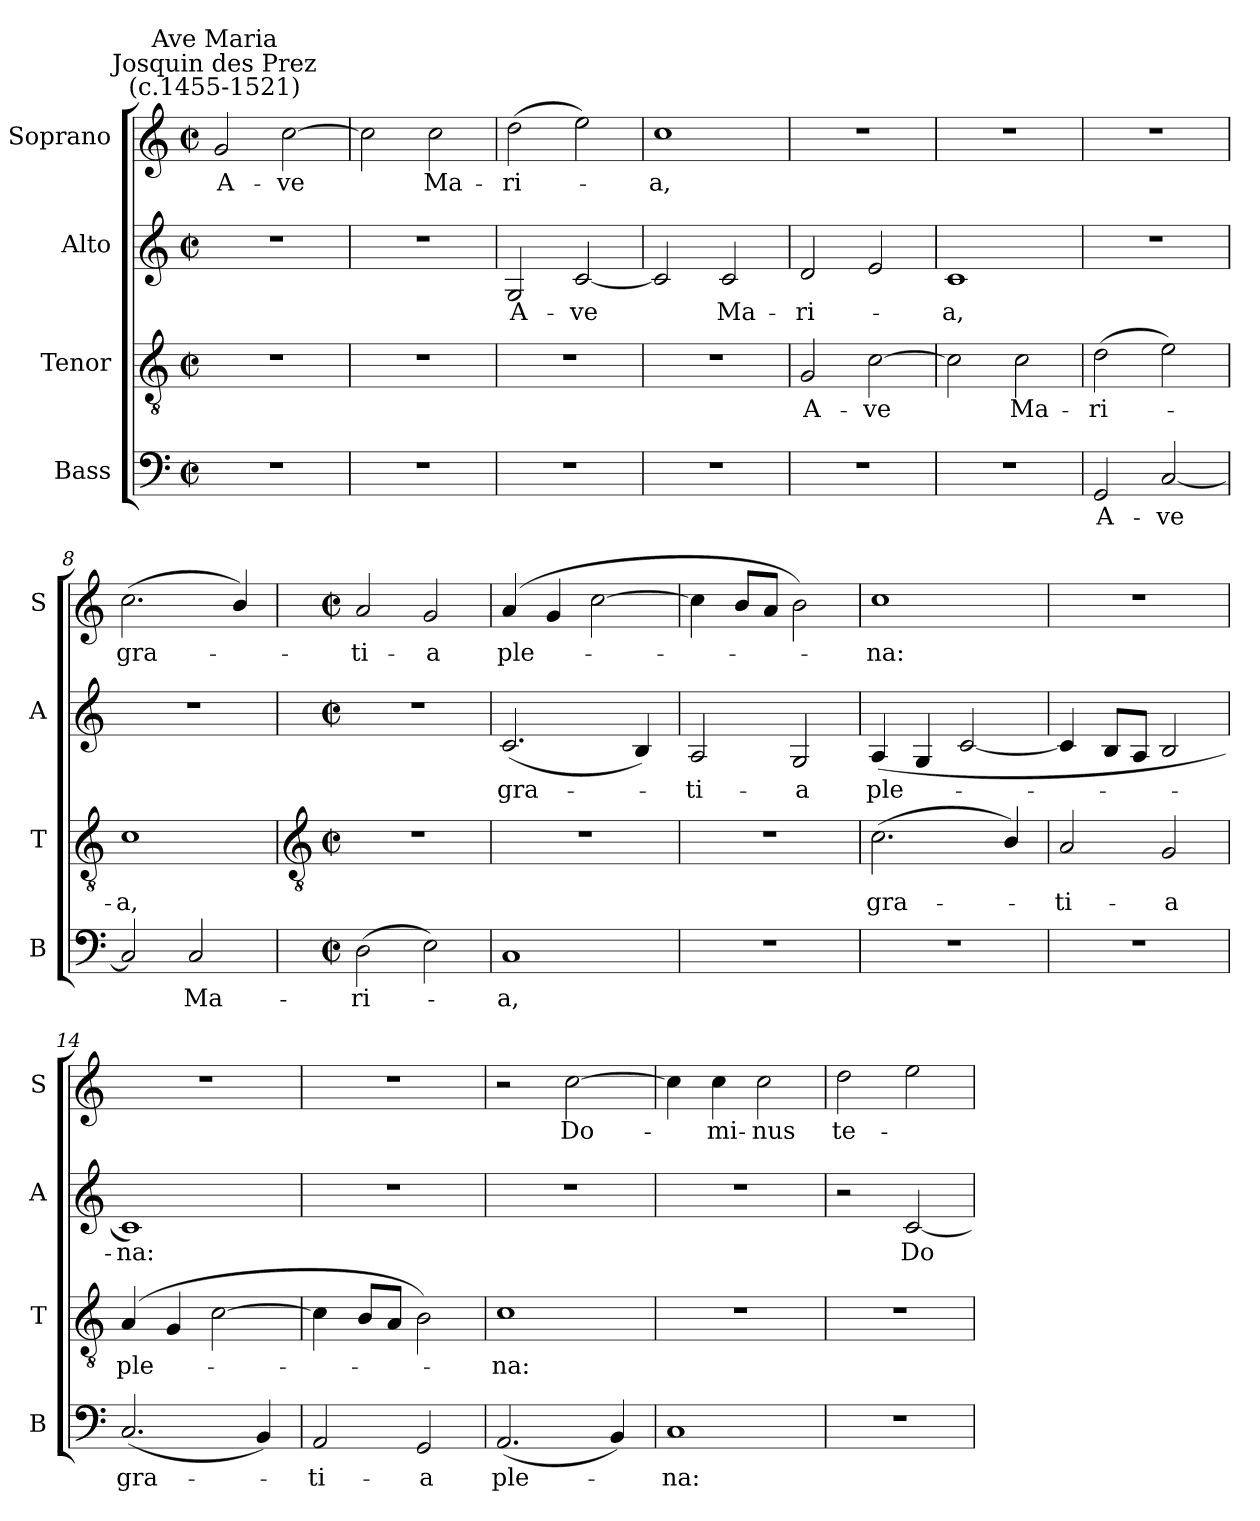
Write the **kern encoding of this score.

**kern	**text	**kern	**text	**kern	**text	**kern	**text
*part4	*part4	*part3	*part3	*part2	*part2	*part1	*part1
*staff4	*staff4	*staff3	*staff3	*staff2	*staff2	*staff1	*staff1
*I"Bass	*	*I"Tenor	*	*I"Alto	*	*I"Soprano	*
*I'B	*	*I'T	*	*I'A	*	*I'S	*
*clefF4	*	*clefGv2	*	*clefG2	*	*clefG2	*
*k[]	*	*k[]	*	*k[]	*	*k[]	*
*C:	*	*C:	*	*C:	*	*C:	*
*M2/2	*	*M2/2	*	*M2/2	*	*M2/2	*
*met(c|)	*	*met(c|)	*	*met(c|)	*	*met(c|)	*
=1	=1	=1	=1	=1	=1	=1	=1
!	!	!	!	!	!	!LO:TX:a:cj:t=Josquin des Prez\n(c.1455-1521)	!
!	!	!	!	!	!	!LO:TX:a:cj:t=Ave Maria	!
!	!	!	!	!	!	!	!LO:LY:b
1r	.	1r	.	1r	.	2g	A-
!	!	!	!	!	!	!	!LO:LY:b
.	.	.	.	.	.	[2cc	-ve
=2	=2	=2	=2	=2	=2	=2	=2
1r	.	1r	.	1r	.	2cc]	.
!	!	!	!	!	!	!	!LO:LY:b
.	.	.	.	.	.	2cc	Ma-
=3	=3	=3	=3	=3	=3	=3	=3
!	!	!	!	!	!LO:LY:b	!	!LO:LY:b
1r	.	1r	.	2G	A-	(>2dd	-ri-
!	!	!	!	!	!LO:LY:b	!	!
.	.	.	.	[2c	-ve	2ee)	.
=4	=4	=4	=4	=4	=4	=4	=4
!	!	!	!	!	!	!	!LO:LY:b
1r	.	1r	.	2c]	.	1cc	a,
!	!	!	!	!	!LO:LY:b	!	!
.	.	.	.	2c	Ma-	.	.
=5	=5	=5	=5	=5	=5	=5	=5
!	!	!	!LO:LY:b	!	!LO:LY:b	!	!
1r	.	2G	A-	2d	-ri-	1r	.
!	!	!	!LO:LY:b	!	!	!	!
.	.	[2c	-ve	2e	.	.	.
=6	=6	=6	=6	=6	=6	=6	=6
!	!	!	!	!	!LO:LY:b	!	!
1r	.	2c]	.	1c	a,	1r	.
!	!	!	!LO:LY:b	!	!	!	!
.	.	2c	Ma-	.	.	.	.
=7	=7	=7	=7	=7	=7	=7	=7
!	!LO:LY:b	!	!LO:LY:b	!	!	!	!
2GG	A-	(>2d	-ri-	1r	.	1r	.
!	!LO:LY:b	!	!	!	!	!	!
[2C	-ve	2e)	.	.	.	.	.
=8	=8	=8	=8	=8	=8	=8	=8
!	!	!	!LO:LY:b	!	!	!	!LO:LY:b
2C]	.	1c	a,	1r	.	(<2.cc	gra-
!	!LO:LY:b	!	!	!	!	!	!
2C	Ma-	.	.	.	.	.	.
.	.	.	.	.	.	4b/)	.
!!LO:LB:g=z
=9	=9	=9	=9	=9	=9	=9	=9
*	*	*clefGv2	*	*	*	*	*
*M2/2	*	*M2/2	*	*M2/2	*	*M2/2	*
*met(c|)	*	*met(c|)	*	*met(c|)	*	*met(c|)	*
!	!LO:LY:b	!	!	!	!	!	!LO:LY:b
(>2D	-ri-	1r	.	1r	.	2a	ti-
!	!	!	!	!	!	!	!LO:LY:b
2E)	.	.	.	.	.	2g	-a
=10	=10	=10	=10	=10	=10	=10	=10
!	!LO:LY:b	!	!	!	!LO:LY:b	!	!LO:LY:b
1C	a,	1r	.	(<2.c	gra-	(<4a	ple-
.	.	.	.	.	.	4g	.
.	.	.	.	.	.	[2cc	.
.	.	.	.	4B)	.	.	.
=11	=11	=11	=11	=11	=11	=11	=11
!	!	!	!	!	!LO:LY:b	!	!
1r	.	1r	.	2A	ti-	4cc]	.
.	.	.	.	.	.	8bL	.
.	.	.	.	.	.	8aJ	.
!	!	!	!	!	!LO:LY:b	!	!
.	.	.	.	2G	-a	2b)	.
=12	=12	=12	=12	=12	=12	=12	=12
!	!	!	!LO:LY:b	!	!LO:LY:b	!	!LO:LY:b
1r	.	(<2.c	gra-	(<4A	ple-	1cc	na:
.	.	.	.	4G	.	.	.
.	.	.	.	[2c	.	.	.
.	.	4B/)	.	.	.	.	.
=13	=13	=13	=13	=13	=13	=13	=13
!	!	!	!LO:LY:b	!	!	!	!
1r	.	2A	ti-	4c]	.	1r	.
.	.	.	.	8BL	.	.	.
.	.	.	.	8AJ	.	.	.
!	!	!	!LO:LY:b	!	!	!	!
.	.	2G	-a	2B	.	.	.
=14	=14	=14	=14	=14	=14	=14	=14
!	!LO:LY:b	!	!LO:LY:b	!	!LO:LY:b	!	!
(<2.C	gra-	(<4A	ple-	1c)	na:	1r	.
.	.	4G	.	.	.	.	.
.	.	[2c	.	.	.	.	.
4BB)	.	.	.	.	.	.	.
=15	=15	=15	=15	=15	=15	=15	=15
!	!LO:LY:b	!	!	!	!	!	!
2AA	ti-	4c]	.	1r	.	1r	.
.	.	8BL	.	.	.	.	.
.	.	8AJ	.	.	.	.	.
!	!LO:LY:b	!	!	!	!	!	!
2GG	-a	2B)	.	.	.	.	.
=16	=16	=16	=16	=16	=16	=16	=16
!	!LO:LY:b	!	!LO:LY:b	!	!	!	!
(<2.AA	ple-	1c	na:	1r	.	2r	.
!	!	!	!	!	!	!	!LO:LY:b
.	.	.	.	.	.	[2cc	Do-
4BB)	.	.	.	.	.	.	.
=17	=17	=17	=17	=17	=17	=17	=17
!	!LO:LY:b	!	!	!	!	!	!
1C	na:	1r	.	1r	.	4cc]	.
!	!	!	!	!	!	!	!LO:LY:b
.	.	.	.	.	.	4cc	mi-
!	!	!	!	!	!	!	!LO:LY:b
.	.	.	.	.	.	2cc	-nus
=18	=18	=18	=18	=18	=18	=18	=18
!	!	!	!	!	!	!	!LO:LY:b
1r	.	1r	.	2r	.	2dd	te-
!	!	!	!	!	!LO:LY:b	!	!
.	.	.	.	[2c	Do-	2ee	.
=	=	=	=	=	=	=	=
*-	*-	*-	*-	*-	*-	*-	*-
